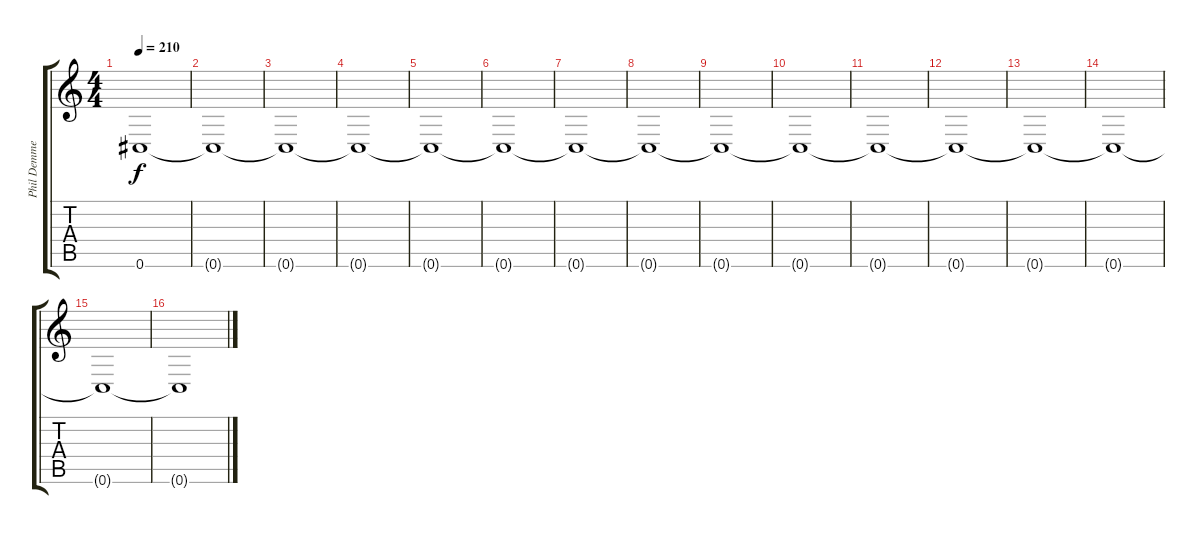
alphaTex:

\track ("Phil Demmel" "Phil Demme") {instrument distortionguitar}
\staff {score tabs}
\tuning (Db4 Ab3 E3 B2 Gb2 Db2) {hide}
\ts (4 4)
\tempo 210
\clef g2
\ks c
0.6{t}.1{dy f} |
0.6{t}.1 |
0.6{t}.1 |
0.6{t}.1 |
0.6{t}.1 |
0.6{t}.1 |
0.6{t}.1 |
0.6{t}.1 |
0.6{t}.1 |
0.6{t}.1 |
0.6{t}.1 |
0.6{t}.1 |
0.6{t}.1 |
0.6{t}.1 |
0.6{t}.1 |
0.6{t}.1
